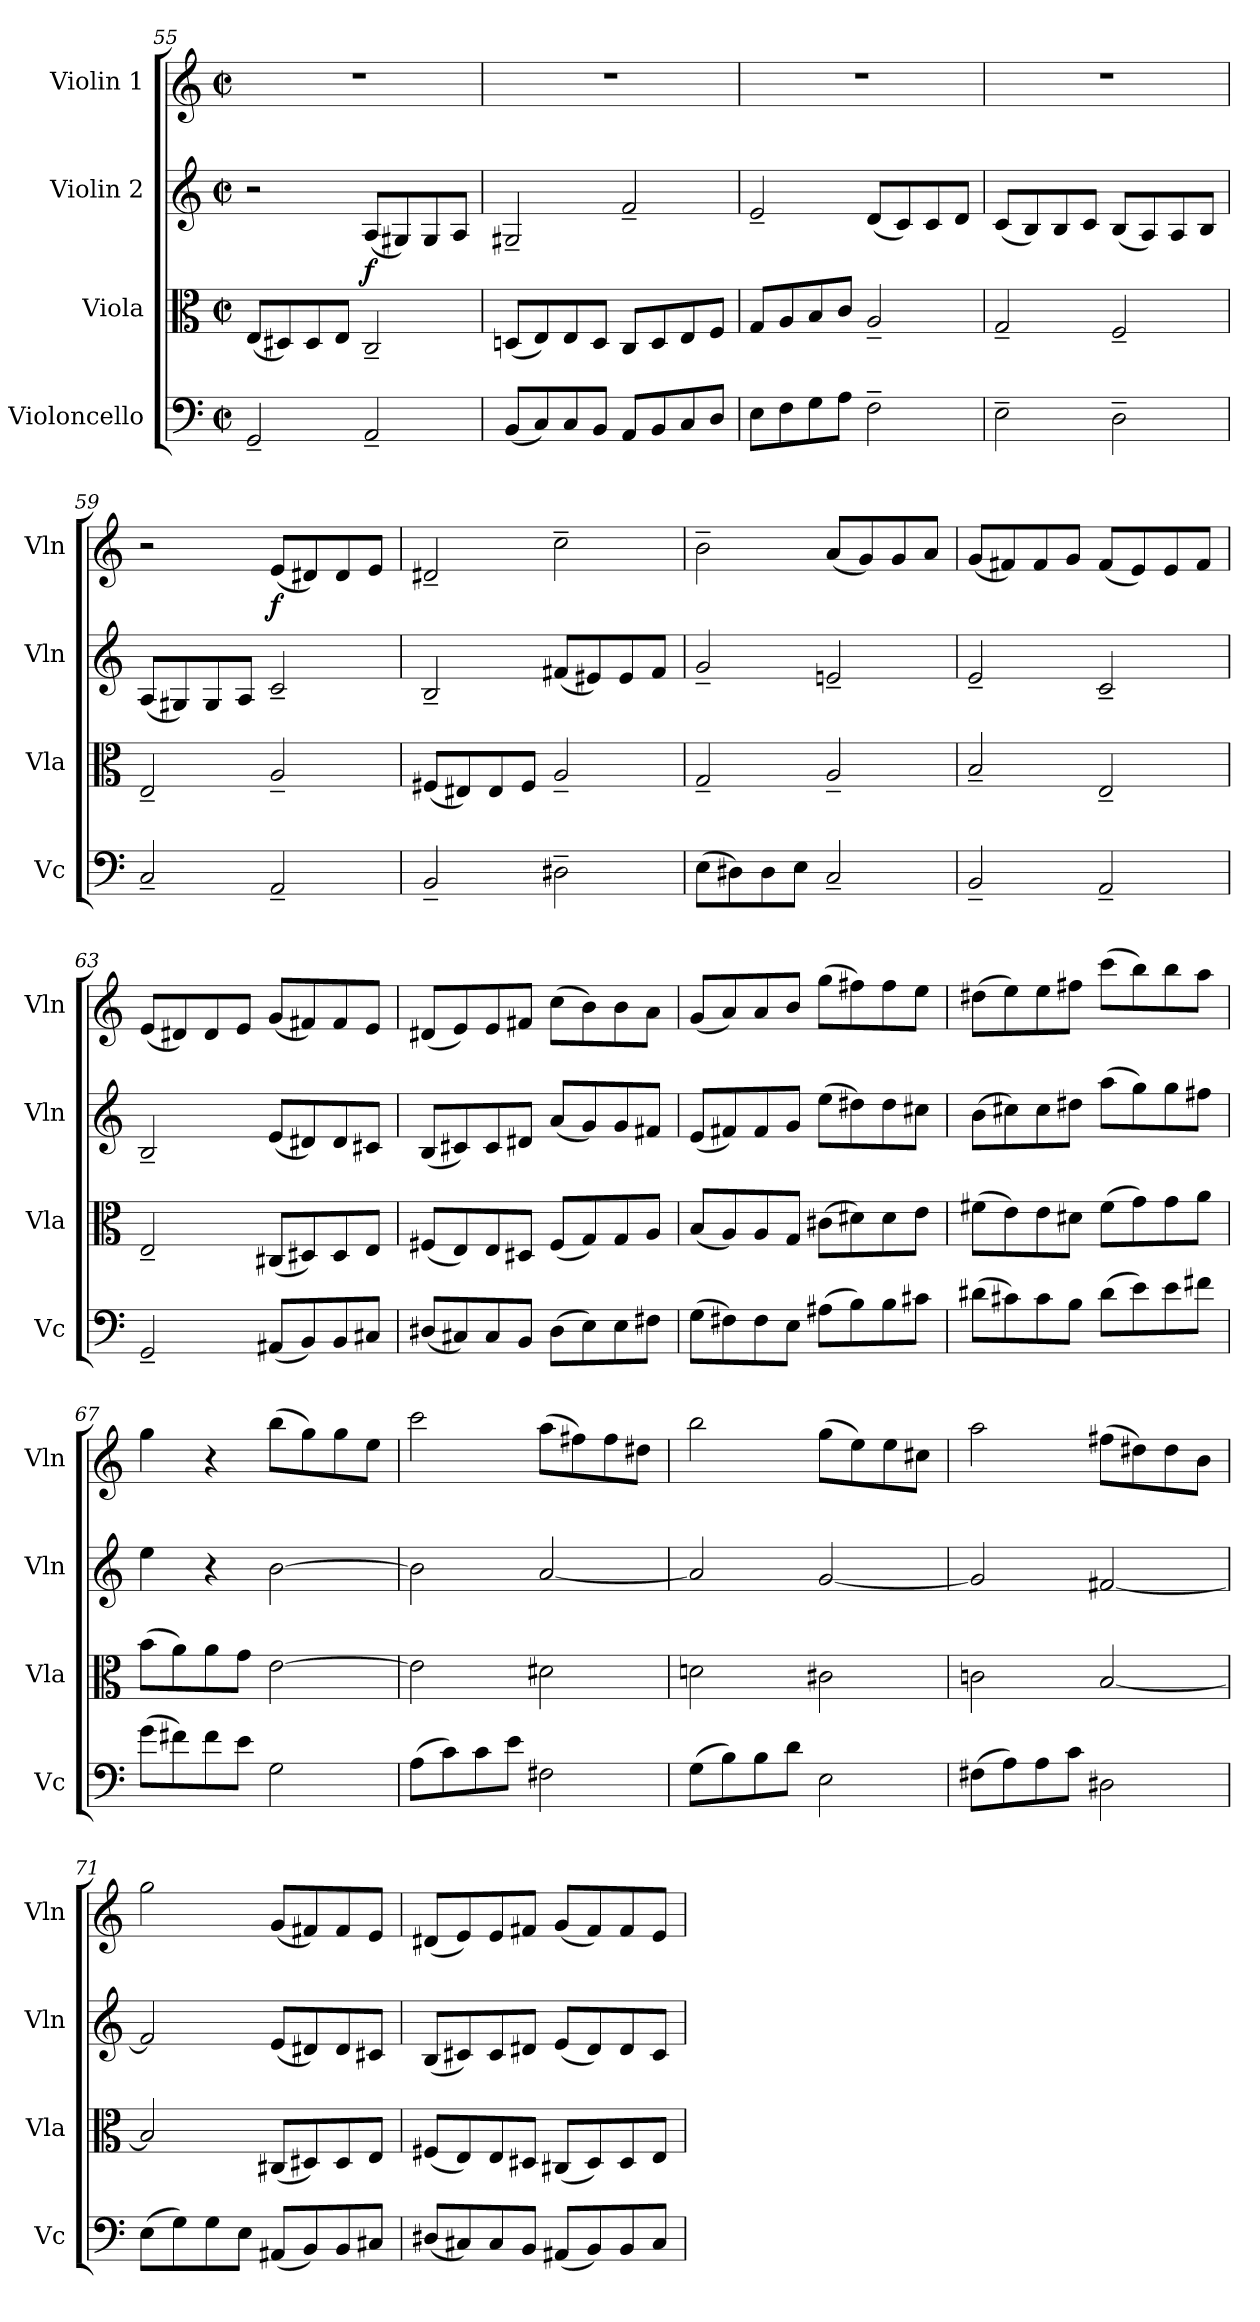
**kern	**kern	**kern	**dynam	**kern	**dynam
*part4	*part3	*part2	*part2	*part1	*part1
*staff4	*staff3	*staff2	*staff2	*staff1	*staff1
*I"Violoncello	*I"Viola	*I"Violin 2	*	*I"Violin 1	*
*I'Vc	*I'Vla	*I'Vln	*	*I'Vln	*
*clefF4	*clefC3	*clefG2	*	*clefG2	*
*k[]	*k[]	*k[]	*	*k[]	*
*M2/2	*M2/2	*M2/2	*	*M2/2	*
*met(c|)	*met(c|)	*met(c|)	*	*met(c|)	*
=55	=55	=55	=55	=55	=55
2GG~/	(8E/L	2r	.	1r	.
.	8D#X/)	.	.	.	.
.	8D#/	.	.	.	.
.	8E/J	.	.	.	.
!	!	!	!LO:DY:b	!	!
2AA~/	2C~/	(8A/L	f	.	.
.	.	8G#X/)	.	.	.
.	.	8G#/	.	.	.
.	.	8A/J	.	.	.
=56	=56	=56	=56	=56	=56
(8BB/L	(8Dn/L	2G#X~/	.	1r	.
8C/)	8E/)	.	.	.	.
8C/	8E/	.	.	.	.
8BB/J	8D/J	.	.	.	.
8AA/L	8C/L	2f~/	.	.	.
8BB/	8D/	.	.	.	.
8C/	8E/	.	.	.	.
8D/J	8F/J	.	.	.	.
=57	=57	=57	=57	=57	=57
8E\L	8G/L	2e~/	.	1r	.
8F\	8A/	.	.	.	.
8G\	8B/	.	.	.	.
8A\J	8c/J	.	.	.	.
2F~\	2A~/	(8d/L	.	.	.
.	.	8c/)	.	.	.
.	.	8c/	.	.	.
.	.	8d/J	.	.	.
!!LO:LB:g=z
=58	=58	=58	=58	=58	=58
2E~\	2G~/	(8c/L	.	1r	.
.	.	8B/)	.	.	.
.	.	8B/	.	.	.
.	.	8c/J	.	.	.
2D~\	2F~/	(8B/L	.	.	.
.	.	8A/)	.	.	.
.	.	8A/	.	.	.
.	.	8B/J	.	.	.
=59	=59	=59	=59	=59	=59
2C~/	2E~/	(8A/L	.	2r	.
.	.	8G#X/)	.	.	.
.	.	8G#/	.	.	.
.	.	8A/J	.	.	.
!	!	!	!	!	!LO:DY:b
2AA~/	2A~/	2c~/	.	(8e/L	f
.	.	.	.	8d#X/)	.
.	.	.	.	8d#/	.
.	.	.	.	8e/J	.
=60	=60	=60	=60	=60	=60
2BB~/	(8F#X/L	2B~/	.	2d#X~/	.
.	8E#X/)	.	.	.	.
.	8E#/	.	.	.	.
.	8F#/J	.	.	.	.
2D#X~\	2A~/	(8f#X/L	.	2cc~\	.
.	.	8e#X/)	.	.	.
.	.	8e#/	.	.	.
.	.	8f#/J	.	.	.
=61	=61	=61	=61	=61	=61
(8E\L	2G~/	2g~/	.	2b~\	.
8D#X\)	.	.	.	.	.
8D#\	.	.	.	.	.
8E\J	.	.	.	.	.
2C~/	2A~/	2en~/	.	(8a/L	.
.	.	.	.	8g/)	.
.	.	.	.	8g/	.
.	.	.	.	8a/J	.
!!LO:LB:g=z
=62	=62	=62	=62	=62	=62
2BB~/	2B~/	2e~/	.	(8g/L	.
.	.	.	.	8f#X/)	.
.	.	.	.	8f#/	.
.	.	.	.	8g/J	.
2AA~/	2E~/	2c~/	.	(8f#/L	.
.	.	.	.	8e/)	.
.	.	.	.	8e/	.
.	.	.	.	8f#/J	.
=63	=63	=63	=63	=63	=63
2GG~/	2E~/	2B~/	.	(8e/L	.
.	.	.	.	8d#X/)	.
.	.	.	.	8d#/	.
.	.	.	.	8e/J	.
(8AA#X/L	(8C#X/L	(8e/L	.	(8g/L	.
8BB/)	8D#X/)	8d#X/)	.	8f#X/)	.
8BB/	8D#/	8d#/	.	8f#/	.
8C#X/J	8E/J	8c#X/J	.	8e/J	.
=64	=64	=64	=64	=64	=64
(8D#X/L	(8F#X/L	(8B/L	.	(8d#X/L	.
8C#X/)	8E/)	8c#X/)	.	8e/)	.
8C#/	8E/	8c#/	.	8e/	.
8BB/J	8D#X/J	8d#X/J	.	8f#X/J	.
(8D#\L	(8F#/L	(8a/L	.	(8cc\L	.
8E\)	8G/)	8g/)	.	8b\)	.
8E\	8G/	8g/	.	8b\	.
8F#X\J	8A/J	8f#X/J	.	8a\J	.
=65	=65	=65	=65	=65	=65
(8G\L	(8B/L	(8e/L	.	(8g/L	.
8F#X\)	8A/)	8f#X/)	.	8a/)	.
8F#\	8A/	8f#/	.	8a/	.
8E\J	8G/J	8g/J	.	8b/J	.
(8A#X\L	(8c#X\L	(8ee\L	.	(8gg\L	.
8B\)	8d#X\)	8dd#X\)	.	8ff#X\)	.
8B\	8d#\	8dd#\	.	8ff#\	.
8c#X\J	8e\J	8cc#X\J	.	8ee\J	.
!!LO:LB:g=z
=66	=66	=66	=66	=66	=66
(8d#X\L	(8f#X\L	(8b\L	.	(8dd#X\L	.
8c#X\)	8e\)	8cc#X\)	.	8ee\)	.
8c#\	8e\	8cc#\	.	8ee\	.
8B\J	8d#X\J	8dd#X\J	.	8ff#X\J	.
(8d#\L	(8f#\L	(8aa\L	.	(8ccc\L	.
8e\)	8g\)	8gg\)	.	8bb\)	.
8e\	8g\	8gg\	.	8bb\	.
8f#X\J	8a\J	8ff#X\J	.	8aa\J	.
=67	=67	=67	=67	=67	=67
(8g\L	(8b\L	4ee\	.	4gg\	.
8f#X\)	8a\)	.	.	.	.
8f#\	8a\	4r	.	4r	.
8e\J	8g\J	.	.	.	.
2G\	[2e\	[2b\	.	(8bb\L	.
.	.	.	.	8gg\)	.
.	.	.	.	8gg\	.
.	.	.	.	8ee\J	.
=68	=68	=68	=68	=68	=68
(8A\L	2e\]	2b\]	.	2ccc\	.
8c\)	.	.	.	.	.
8c\	.	.	.	.	.
8e\J	.	.	.	.	.
2F#X\	2d#X\	[2a/	.	(8aa\L	.
.	.	.	.	8ff#X\)	.
.	.	.	.	8ff#\	.
.	.	.	.	8dd#X\J	.
=69	=69	=69	=69	=69	=69
(8G\L	2dn\	2a/]	.	2bb\	.
8B\)	.	.	.	.	.
8B\	.	.	.	.	.
8d\J	.	.	.	.	.
2E\	2c#X\	[2g/	.	(8gg\L	.
.	.	.	.	8ee\)	.
.	.	.	.	8ee\	.
.	.	.	.	8cc#X\J	.
!!LO:LB:g=z
=70	=70	=70	=70	=70	=70
(8F#X\L	2cn\	2g/]	.	2aa\	.
8A\)	.	.	.	.	.
8A\	.	.	.	.	.
8c\J	.	.	.	.	.
2D#X\	[2B/	[2f#X/	.	(8ff#X\L	.
.	.	.	.	8dd#X\)	.
.	.	.	.	8dd#\	.
.	.	.	.	8b\J	.
=71	=71	=71	=71	=71	=71
(8E\L	2B/]	2f#/]	.	2gg\	.
8G\)	.	.	.	.	.
8G\	.	.	.	.	.
8E\J	.	.	.	.	.
(8AA#X/L	(8C#X/L	(8e/L	.	(8g/L	.
8BB/)	8D#X/)	8d#X/)	.	8f#X/)	.
8BB/	8D#/	8d#/	.	8f#/	.
8C#X/J	8E/J	8c#X/J	.	8e/J	.
=72	=72	=72	=72	=72	=72
(8D#X/L	(8F#X/L	(8B/L	.	(8d#X/L	.
8C#X/)	8E/)	8c#X/)	.	8e/)	.
8C#/	8E/	8c#/	.	8e/	.
8BB/J	8D#X/J	8d#X/J	.	8f#X/J	.
(8AA#X/L	(8C#X/L	(8e/L	.	(8g/L	.
8BB/)	8D#/)	8d#/)	.	8f#/)	.
8BB/	8D#/	8d#/	.	8f#/	.
8C#/J	8E/J	8c#/J	.	8e/J	.
=	=	=	=	=	=
*-	*-	*-	*-	*-	*-
